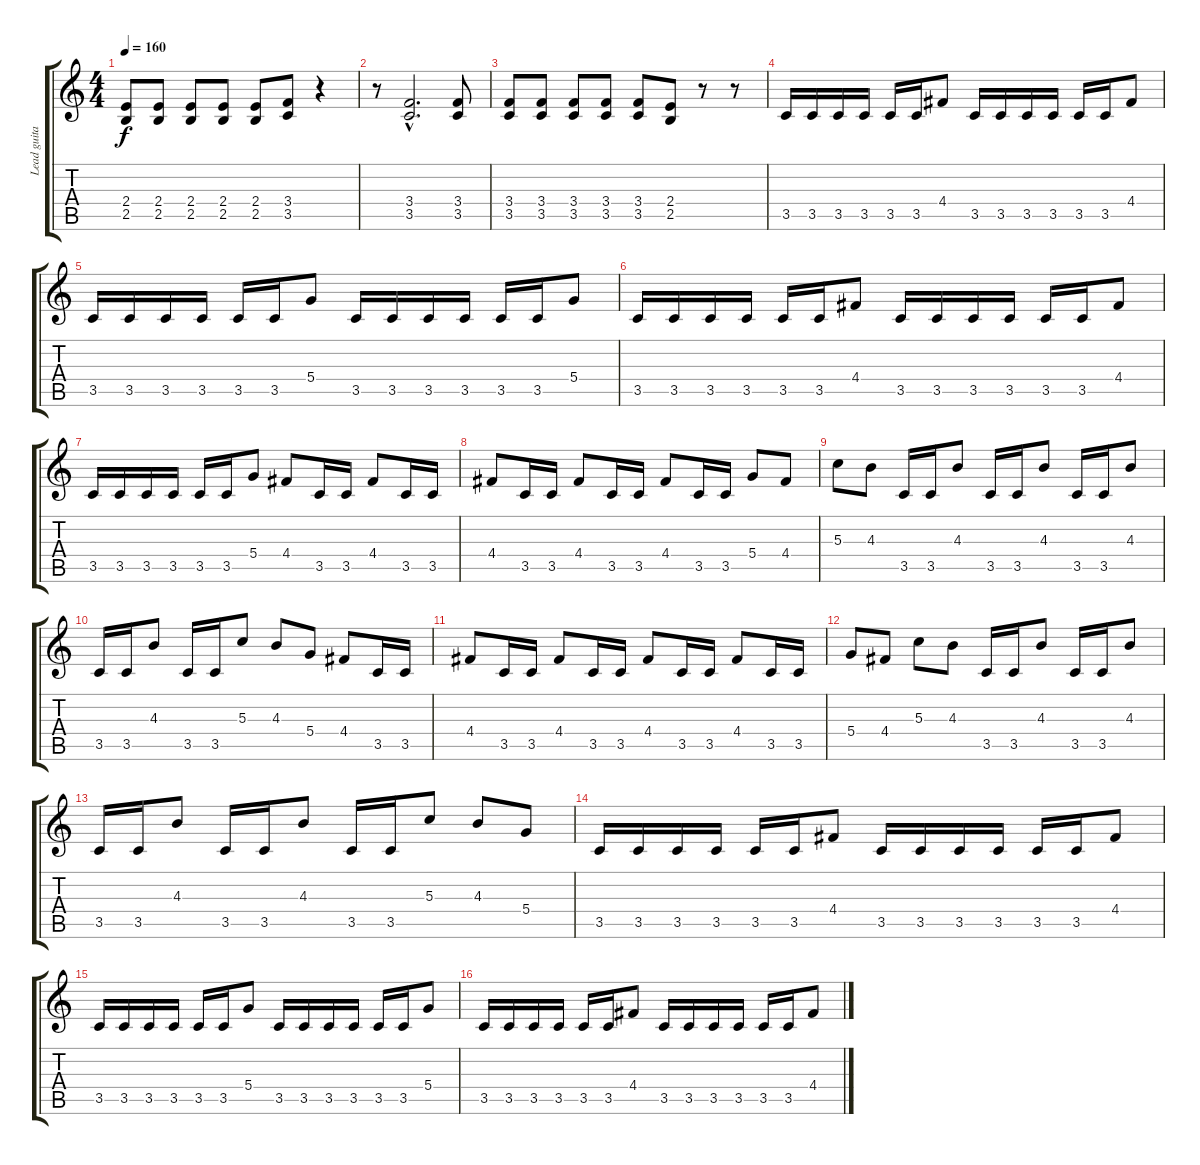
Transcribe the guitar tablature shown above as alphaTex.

\track ("Lead guitar" "Lead guita") {instrument overdrivenguitar}
\staff {score tabs}
\tuning (E4 B3 G3 D3 A2 E2) {hide}
\ts (4 4)
\tempo 160
\clef g2
\ks c
(2.4 2.5).8{dy f} (2.4 2.5).8 (2.4 2.5).8 (2.4 2.5).8 (2.4 2.5).8 (3.4 3.5).8 r.4 |
r.8 (3.4{hac} 3.5{hac}).2{d} (3.4 3.5).8 |
(3.4 3.5).8 (3.4 3.5).8 (3.4 3.5).8 (3.4 3.5).8 (3.4 3.5).8 (2.4 2.5).8 r.8 r.8 |
3.5.16 3.5.16 3.5.16 3.5.16 3.5.16 3.5.16 4.4.8 3.5.16 3.5.16 3.5.16 3.5.16 3.5.16 3.5.16 4.4.8 |
3.5.16 3.5.16 3.5.16 3.5.16 3.5.16 3.5.16 5.4.8 3.5.16 3.5.16 3.5.16 3.5.16 3.5.16 3.5.16 5.4.8 |
3.5.16 3.5.16 3.5.16 3.5.16 3.5.16 3.5.16 4.4.8 3.5.16 3.5.16 3.5.16 3.5.16 3.5.16 3.5.16 4.4.8 |
3.5.16 3.5.16 3.5.16 3.5.16 3.5.16 3.5.16 5.4.8 4.4.8 3.5.16 3.5.16 4.4.8 3.5.16 3.5.16 |
4.4.8 3.5.16 3.5.16 4.4.8 3.5.16 3.5.16 4.4.8 3.5.16 3.5.16 5.4.8 4.4.8 |
5.3.8 4.3.8 3.5.16 3.5.16 4.3.8 3.5.16 3.5.16 4.3.8 3.5.16 3.5.16 4.3.8 |
3.5.16 3.5.16 4.3.8 3.5.16 3.5.16 5.3.8 4.3.8 5.4.8 4.4.8 3.5.16 3.5.16 |
4.4.8 3.5.16 3.5.16 4.4.8 3.5.16 3.5.16 4.4.8 3.5.16 3.5.16 4.4.8 3.5.16 3.5.16 |
5.4.8 4.4.8 5.3.8 4.3.8 3.5.16 3.5.16 4.3.8 3.5.16 3.5.16 4.3.8 |
3.5.16 3.5.16 4.3.8 3.5.16 3.5.16 4.3.8 3.5.16 3.5.16 5.3.8 4.3.8 5.4.8 |
3.5.16 3.5.16 3.5.16 3.5.16 3.5.16 3.5.16 4.4.8 3.5.16 3.5.16 3.5.16 3.5.16 3.5.16 3.5.16 4.4.8 |
3.5.16 3.5.16 3.5.16 3.5.16 3.5.16 3.5.16 5.4.8 3.5.16 3.5.16 3.5.16 3.5.16 3.5.16 3.5.16 5.4.8 |
3.5.16 3.5.16 3.5.16 3.5.16 3.5.16 3.5.16 4.4.8 3.5.16 3.5.16 3.5.16 3.5.16 3.5.16 3.5.16 4.4.8
